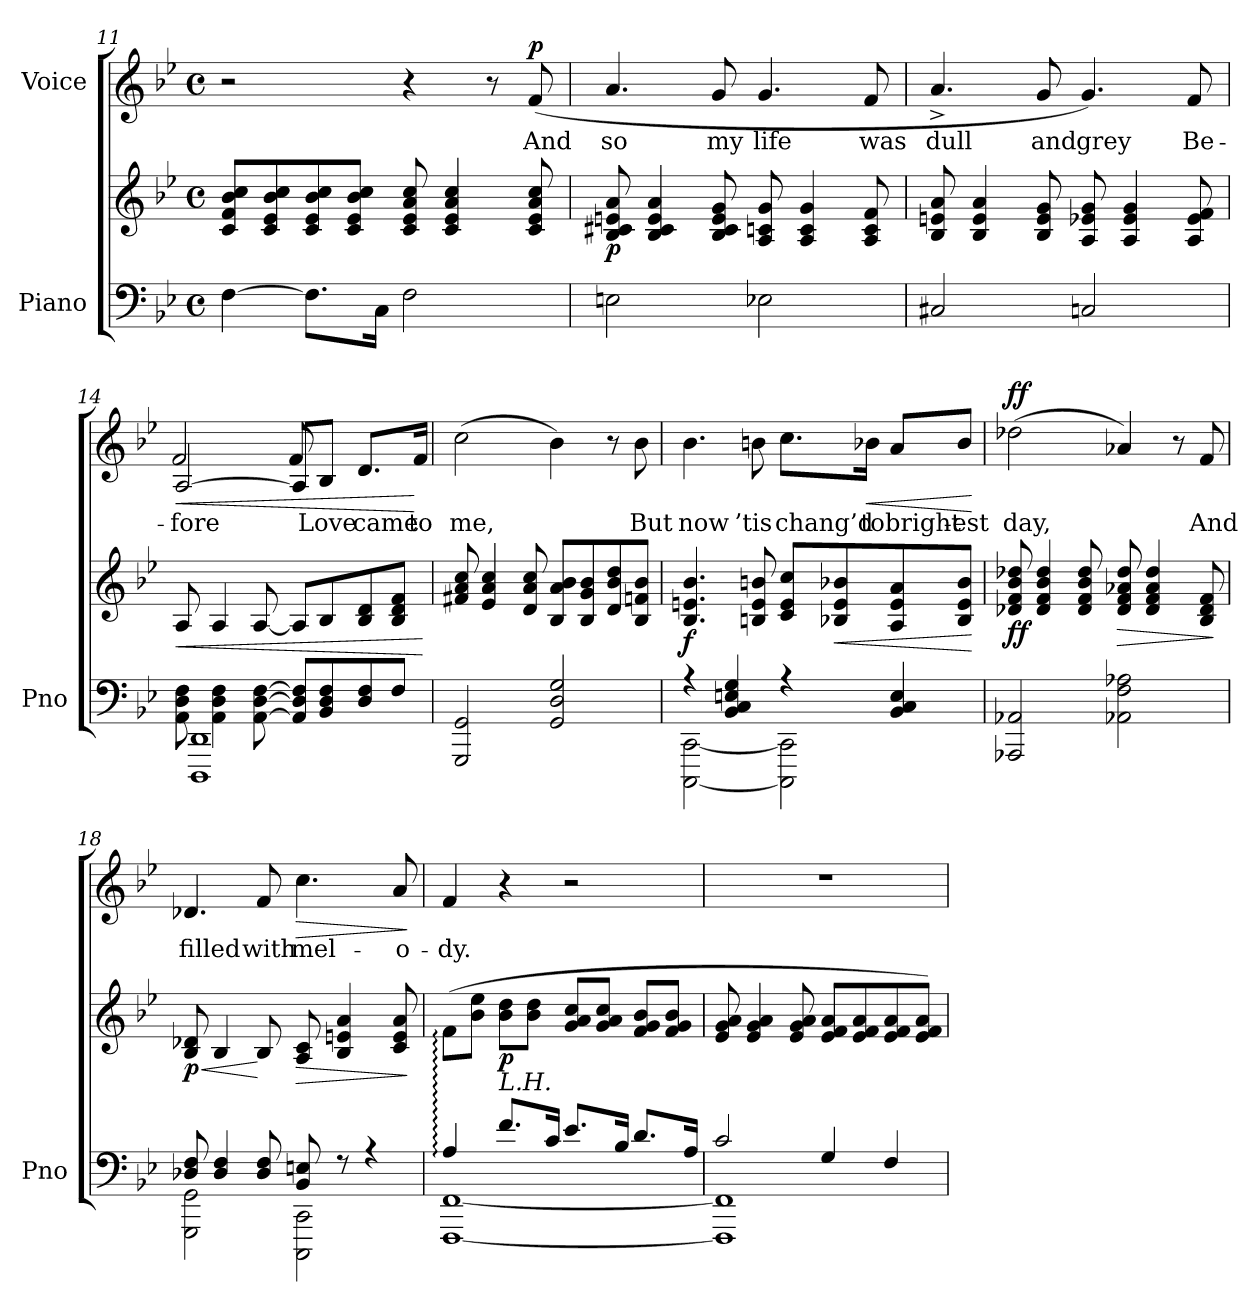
**kern	**kern	**dynam	**kern	**text	**dynam
*part2	*part2	*part2	*part1	*part1	*part1
*staff3	*staff2	*staff2/3	*staff1	*staff1	*staff1
*I"Piano	*	*	*I"Voice	*	*
*I'Pno	*	*	*	*	*
*clefF4	*clefG2	*	*clefG2	*	*
*k[b-e-]	*k[b-e-]	*	*k[b-e-]	*	*
*M4/4	*M4/4	*	*M4/4	*	*
*met(c)	*met(c)	*	*met(c)	*	*
=11	=11	=11	=11	=11	=11
[4F\	8c/ 8f/ 8b-/ 8cc/L	.	2r	.	.
.	8c/ 8e-/ 8b-/ 8cc/	.	.	.	.
8.F\L]	8c/ 8e-/ 8b-/ 8cc/	.	.	.	.
.	8c/ 8e-/ 8b-/ 8cc/J	.	.	.	.
16C\Jk	.	.	.	.	.
2F\	8c/ 8e-/ 8a/ 8cc/	.	4r	.	.
.	4c/ 4e-/ 4a/ 4cc/	.	.	.	.
.	.	.	8r	.	.
!	!	!	!	!	!LO:DY:a
.	8c/ 8e-/ 8a/ 8cc/	.	(8f/	And	p
=12	=12	=12	=12	=12	=12
!	!	!LO:DY:b	!	!	!
2En\	8B-/ 8c#X/ 8en/ 8a/	p	4.a/	so	.
.	4B-/ 4c#/ 4e/ 4a/	.	.	.	.
.	8B-/ 8c#/ 8e/ 8g/	.	8g/	my	.
2E-X\	8A/ 8cn/ 8g/	.	4.g/	life	.
.	4A/ 4c/ 4g/	.	.	.	.
.	8A/ 8c/ 8f/	.	8f/	was	.
=13	=13	=13	=13	=13	=13
2C#X/	8B-/ 8en/ 8a/	.	4.a^>/	dull	.
.	4B-/ 4e/ 4a/	.	.	.	.
.	8B-/ 8e/ 8g/	.	8g/	and	.
2Cn/	8A/ 8e-X/ 8g/	.	4.g/)	grey	.
.	4A/ 4e-/ 4g/	.	.	.	.
.	8A/ 8e-/ 8f/	.	8f/	Be-	.
=14	=14	=14	=14	=14	=14
*^	*	*	*	*	*
!	!	!	!LO:HP:b	!	!	!LO:HP:b
*	*	*	*	*^	*	*
8AA\ 8D\ 8F\	1DDD 1DD	8A/	<	[<2A/	2f/	-fore	<
4AA\ 4D\ 4F\	.	4A/	.	.	.	.	.
[8AA\ [8D\ [8F\	.	[8A/	.	.	.	.	.
8AA/] 8D/] 8F/]L	.	8A/L]	.	8A/L]	8f/	.	.
8BB-/ 8D/ 8F/	.	8B-/	.	8B-/J	4.ryy	Love	.
8D/ 8F/	.	8B-/ 8d/	.	8.d/L	.	came	.
8F/J	.	8B-/ 8d/ 8f/J	.	.	.	.	.
.	.	.	.	16f/Jk	.	to	[
*v	*v	*	*	*v	*v	*	*
.	.	[	.	.	.
=15	=15	=15	=15	=15	=15
2GGG/ 2GG/	8f#X/ 8a/ 8cc/	.	(2cc\	me,	.
.	4e-/ 4a/ 4cc/	.	.	.	.
.	8d/ 8a/ 8cc/	.	.	.	.
2GG/ 2D/ 2G/	8B-/ 8a/ 8b-/L	.	4b-\)	.	.
.	8B-/ 8g/ 8b-/	.	.	.	.
.	8d/ 8b-/ 8dd/	.	8r	.	.
.	8B-/ 8fn/ 8b-/J	.	8b-\	But	.
=16	=16	=16	=16	=16	=16
*^	*	*	*	*	*
!	!	!	!LO:DY:b	!	!	!LO:DY:a
!	!	!	!	!	!	!LO:DY:n=1:a
4r	[2CCC\ [2CC\	4.B-/ 4.en/ 4.b-/	f	4.b-\	now	f other-dynamics
4BB-/ 4C/ 4En/ 4G/	.	.	.	.	.	.
.	.	8Bn/ 8e/ 8bn/	.	8bn\	’tis	.
4r	2CCC\] 2CC\]	8c/ 8e/ 8cc/L	.	8.cc\L	chang’d	.
!	!	!	!LO:HP:b	!	!	!
.	.	8B-X/ 8e/ 8b-X/	<	.	.	.
!	!	!	!	!	!	!LO:HP:b
.	.	.	.	16b-X\Jk	to	<
4BB-/ 4C/ 4E/	.	8A/ 8e/ 8a/	.	8a/L	bright-	.
.	.	8B-/ 8e/ 8b-/J	.	8b-/J	-est	.
*v	*v	*	*	*	*	*
.	.	[	.	.	[
=17	=17	=17	=17	=17	=17
!	!	!LO:DY:b	!	!	!LO:DY:a
2AAA-X/ 2AA-X/	8d-X/ 8f/ 8b-/ 8dd-X/	ff	(2dd-X\	day,	ff
.	4d-/ 4f/ 4b-/ 4dd-/	.	.	.	.
.	8d-/ 8f/ 8b-/ 8dd-/	.	.	.	.
!	!	!LO:HP:b	!	!	!
2AA-X\ 2F\ 2A-X\	8d-/ 8f/ 8a-X/ 8dd-/	>	4a-X/)	.	.
.	4d-/ 4f/ 4a-/ 4dd-/	.	.	.	.
.	.	.	8r	.	.
.	8B-/ 8d-/ 8f/	.	8f/	And	.
.	.	]	.	.	.
=18	=18	=18	=18	=18	=18
*^	*	*	*	*	*
!	!	!	!LO:HP:b	!	!	!
!	!	!	!LO:DY:n=1:b	!	!	!
8D-X/ 8F/	2GGG\ 2GG\	8B-/ 8d-X/	< p	4.d-X/	filled	.
4D-/ 4F/	.	4B-/	.	.	.	.
8D-/ 8F/	.	8B-/	[	8f/	with	.
!	!	!	!LO:HP:b	!	!	!LO:HP:b
8BB-/ 8En/	2CCC\ 2CC\	8A/ 8c/	>	4.cc\	mel-	>
8r	.	4B-/ 4en/ 4a/	.	.	.	.
4r	.	.	.	.	.	.
.	.	8c/ 8e/ 8a/	.	8a/	-o-	.
*v	*v	*	*	*	*	*
.	.	]	.	.	]
=19	=19	=19	=19	=19	=19
*^	*	*	*	*	*
4A::/	[1FFF [1FF	(8f::\L	.	4f/	-dy.	.
.	.	8b-\ 8ee-\J	.	.	.	.
!LO:TX:i:t=L.H.	!	!	!	!	!	!
!	!	!	!LO:DY:b	!	!	!
8.f/L	.	8b-\ 8dd\L	p	4r	.	.
.	.	8b-\ 8dd\J	.	.	.	.
16c/Jk	.	.	.	.	.	.
8.e-/L	.	8g/ 8a/ 8cc/L	.	2r	.	.
.	.	8g/ 8a/ 8cc/J	.	.	.	.
16B-/Jk	.	.	.	.	.	.
8.d/L	.	8f/ 8g/ 8b-/L	.	.	.	.
.	.	8f/ 8g/ 8b-/J	.	.	.	.
16A/Jk	.	.	.	.	.	.
=20	=20	=20	=20	=20	=20	=20
2c/	1FFF] 1FF]	8e-/ 8g/ 8a/	.	1r	.	.
.	.	4e-/ 4g/ 4a/	.	.	.	.
.	.	8e-/ 8g/ 8a/	.	.	.	.
4G/	.	8e-/ 8f/ 8a/L	.	.	.	.
.	.	8e-/ 8f/ 8a/	.	.	.	.
4F/	.	8e-/ 8f/ 8a/	.	.	.	.
.	.	8e-/ 8f/ 8a/J)	.	.	.	.
*v	*v	*	*	*	*	*
=	=	=	=	=	=
*-	*-	*-	*-	*-	*-
